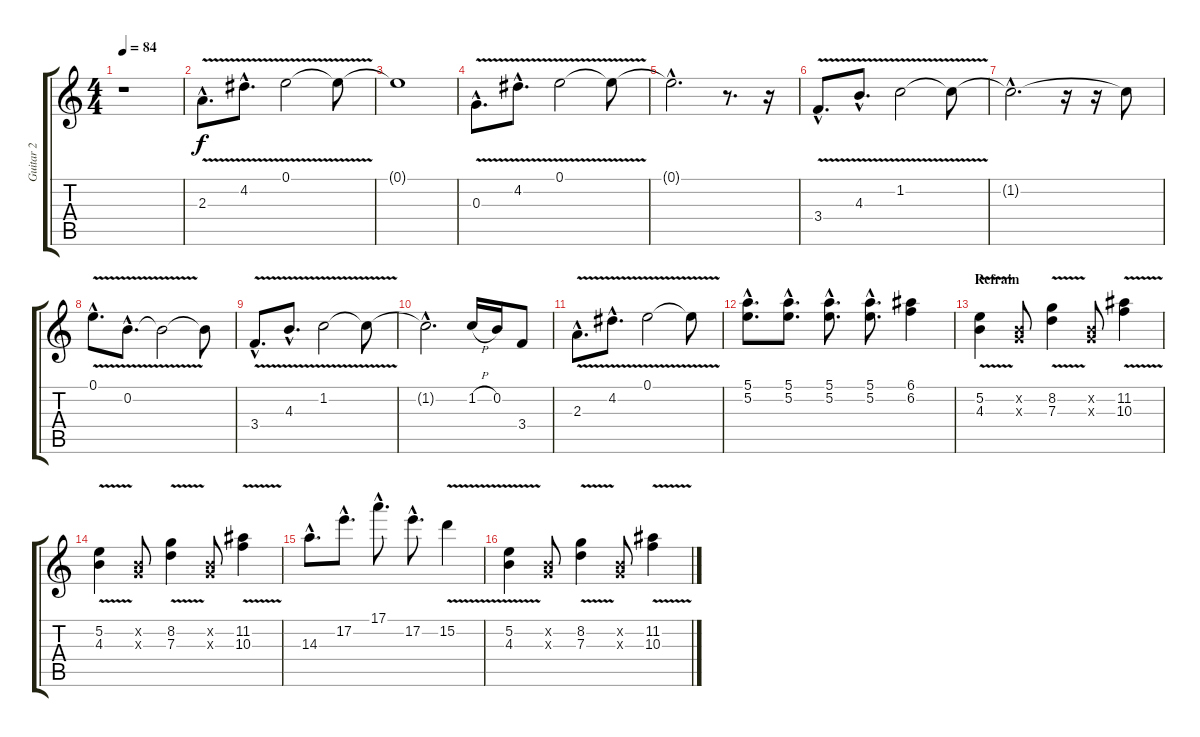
\track ("Guitar 2" "Guitar 2") {instrument overdrivenguitar}
\staff {score tabs}
\tuning (E4 B3 G3 D3 A2 E2) {hide}
\ts (4 4)
\tempo 84
\clef g2
\ks c
r.1{dy f} |
2.3{v hac}.8{d} 4.2{v hac}.8{d} 0.1{v}.2 0.1{t}.8 |
0.1{t}.1 |
0.3{v hac}.8{d} 4.2{v hac}.8{d} 0.1{v}.2 0.1{t}.8 |
0.1{hac t}.2{d} r.8{d} r.16 |
3.4{v hac}.8{d} 4.3{v hac}.8{d} 1.2{v}.2 1.2{t}.8 |
1.2{hac t}.2{d} r.16 r.16 1.2{t}.8 |
0.1{v hac}.8{d} 0.2{v hac}.8{d} 0.2{t}.2 0.2{t}.8 |
3.4{v hac}.8{d} 4.3{v hac}.8{d} 1.2{v}.2 1.2{t}.8 |
1.2{hac t}.2{d} 1.2{h}.16 0.2.16 3.4.8 |
2.3{v hac}.8{d} 4.2{v hac}.8{d} 0.1{v}.2 0.1{t}.8 |
(5.1{hac} 5.2{hac}).8{d} (5.1{hac} 5.2{hac}).8{d} (5.1{hac} 5.2{hac}).8{d} (5.1{hac} 5.2{hac}).8{d} (6.1 6.2).4 |
\section ("" "Refrain")
(5.2{v} 4.3{v}).4 (0.2{x} 0.3{x}).8 (8.2{v} 7.3{v}).4 (0.2{x} 0.3{x}).8 (11.2{v} 10.3{v}).4 |
(5.2{v} 4.3{v}).4 (0.2{x} 0.3{x}).8 (8.2{v} 7.3{v}).4 (0.2{x} 0.3{x}).8 (11.2{v} 10.3{v}).4 |
14.3{hac}.8{d} 17.2{hac}.8{d} 17.1{hac}.8{d} 17.2{hac}.8{d} 15.2{v}.4 |
(5.2{v} 4.3{v}).4 (0.2{x} 0.3{x}).8 (8.2{v} 7.3{v}).4 (0.2{x} 0.3{x}).8 (11.2{v} 10.3{v}).4
